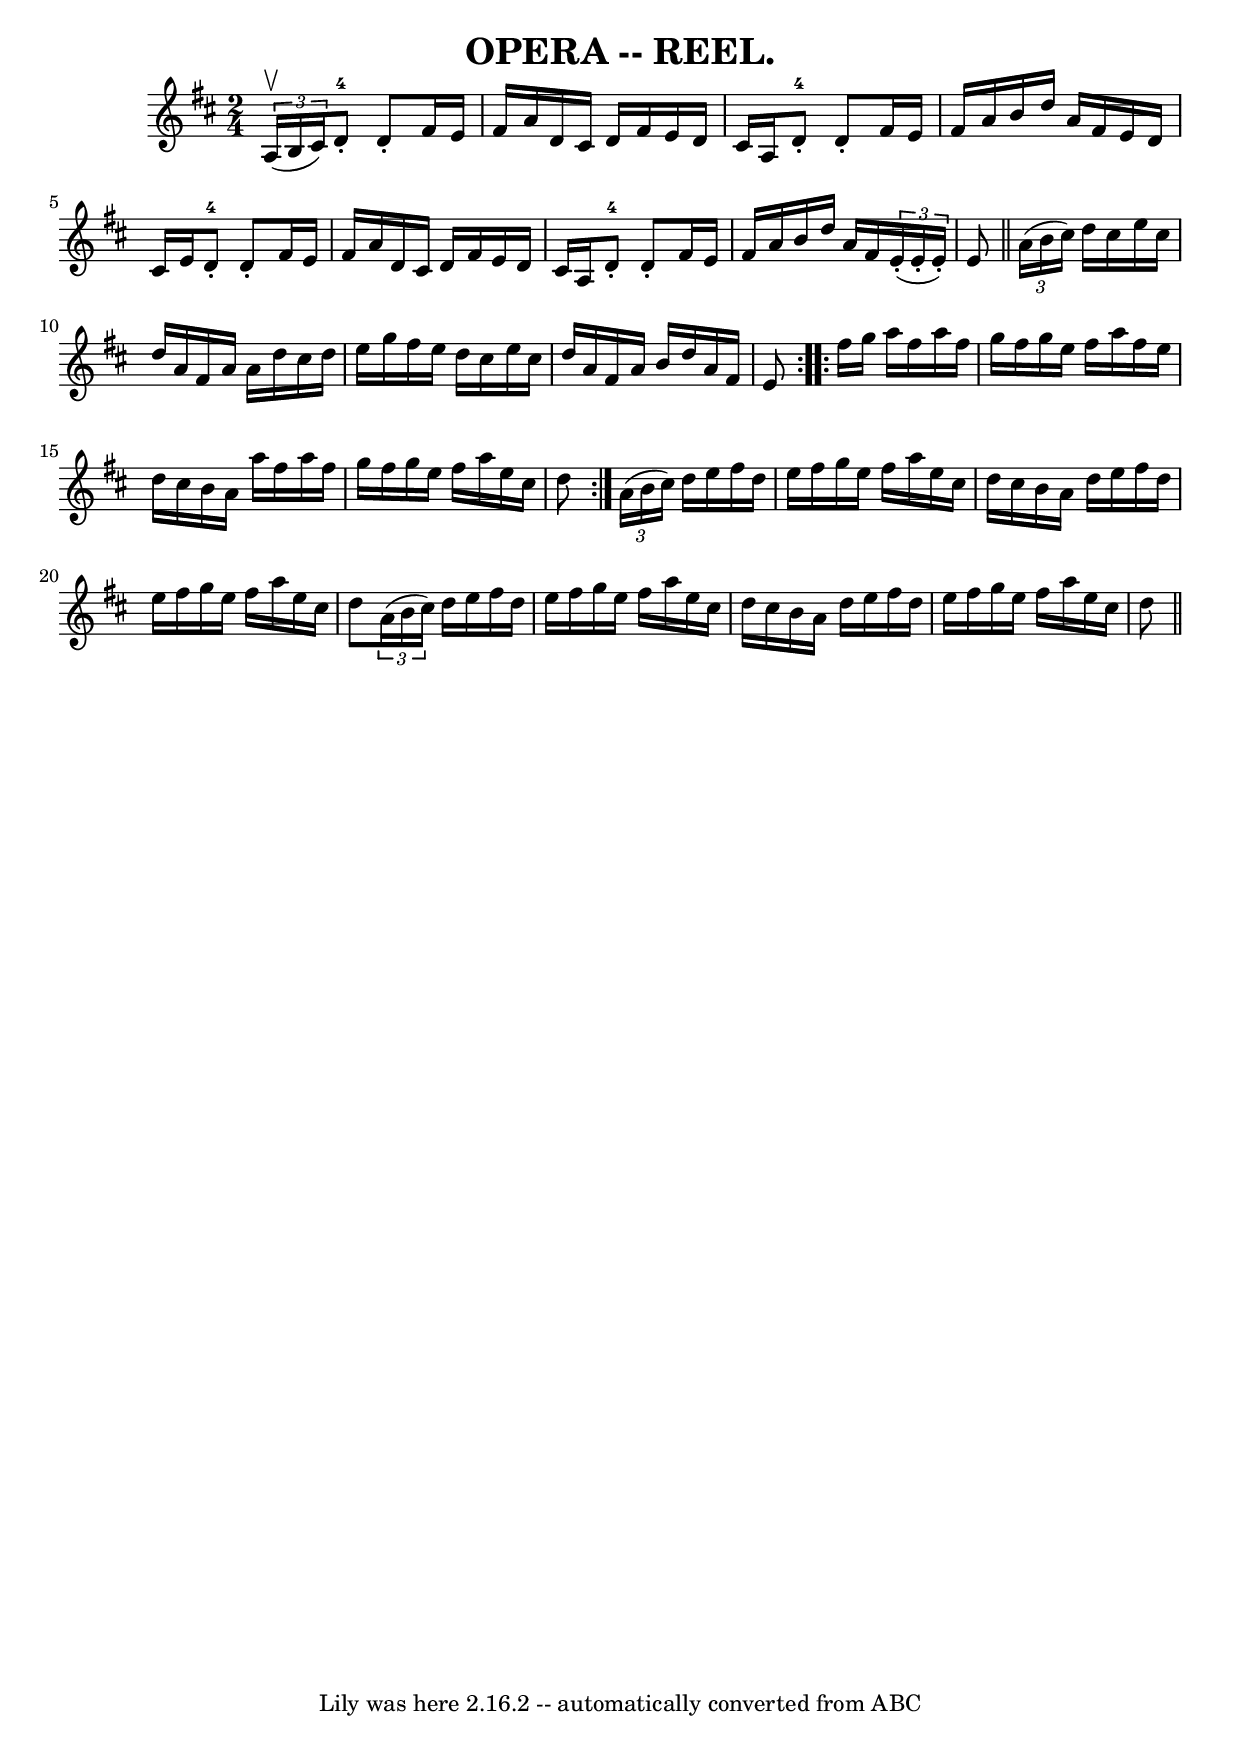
\version "2.16.2"
\include "Mammoth.ily"
\header {
  crossRefNumber = "3"
  footnotes = ""
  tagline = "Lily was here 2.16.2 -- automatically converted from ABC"
  title = "OPERA -- REEL."

}
voicedefault =  {


  \time 2/4 
  \key d \major
  \times 2/3 { a16^\upbow(b16 cis'16) 
	     } 
  |
  d'8-4-. d'8 -. fis'16 e'16 fis'16 a'16  |
  
  d'16 cis'16 d'16 fis'16 e'16 d'16 cis'16 a16  |
  
  d'8-4-. d'8 -. fis'16 e'16 fis'16 a'16  |
  b'16    
  d''16 a'16 fis'16 e'16 d'16 cis'16 e'16  |
  d'8 
  -4-. d'8 -. fis'16 e'16 fis'16 a'16  |
  d'16 cis'16   
  d'16 fis'16 e'16 d'16 cis'16 a16  |
  d'8-4-. d'8 
  -. fis'16 e'16 fis'16 a'16  |
  b'16 d''16 a'16    
  fis'16    \times 2/3 { e'16 (-. e'16 -. e'16 -.) 
		       } e'8  \bar "||"     

  \repeat volta 2 {
    \times 2/3 { a'16 (b'16 cis''16) 
	       } |
    
    d''16 cis''16 e''16 cis''16 d''16 a'16 fis'16 a'16  
    |
    a'16 d''16 cis''16 d''16 e''16 g''16 fis''16    
    e''16  |
    d''16 cis''16 e''16 cis''16 d''16 a'16    
    fis'16 a'16  |
    b'16 d''16 a'16 fis'16 e'8  
  }     

  \repeat volta 2 {
    fis''16 g''16  |
    a''16 fis''16 a''16    
    fis''16 g''16 fis''16 g''16 e''16  |
    fis''16 a''16    
    fis''16 e''16 d''16 cis''16 b'16 a'16  |
    a''16    
    fis''16 a''16 fis''16 g''16 fis''16 g''16 e''16  |
    
    fis''16 a''16 e''16 cis''16 d''8  
  }     \times 2/3 { a'16 (
		     b'16 cis''16) 
		   } |
  d''16 e''16 fis''16 d''16 e''16    
  fis''16 g''16 e''16  |
  fis''16 a''16 e''16 cis''16    
  d''16 cis''16 b'16 a'16  |
  d''16 e''16 fis''16 d''16 
  e''16 fis''16 g''16 e''16  |
  fis''16 a''16 e''16    
  cis''16 d''8    \times 2/3 { a'16 (b'16 cis''16) 
			     } |
  
  d''16 e''16 fis''16 d''16 e''16 fis''16 g''16 e''16  
  |
  fis''16 a''16 e''16 cis''16 d''16 cis''16 b'16    
  a'16  |
  d''16 e''16 fis''16 d''16 e''16 fis''16    
  g''16 e''16  |
  fis''16 a''16 e''16 cis''16 d''8  
  \bar "||"   

}

\score{
  <<

    \context Staff="default"
    {
      \voicedefault 
      
    }

  >>
  \layout {
    
  }
  \midi {
  }

}
